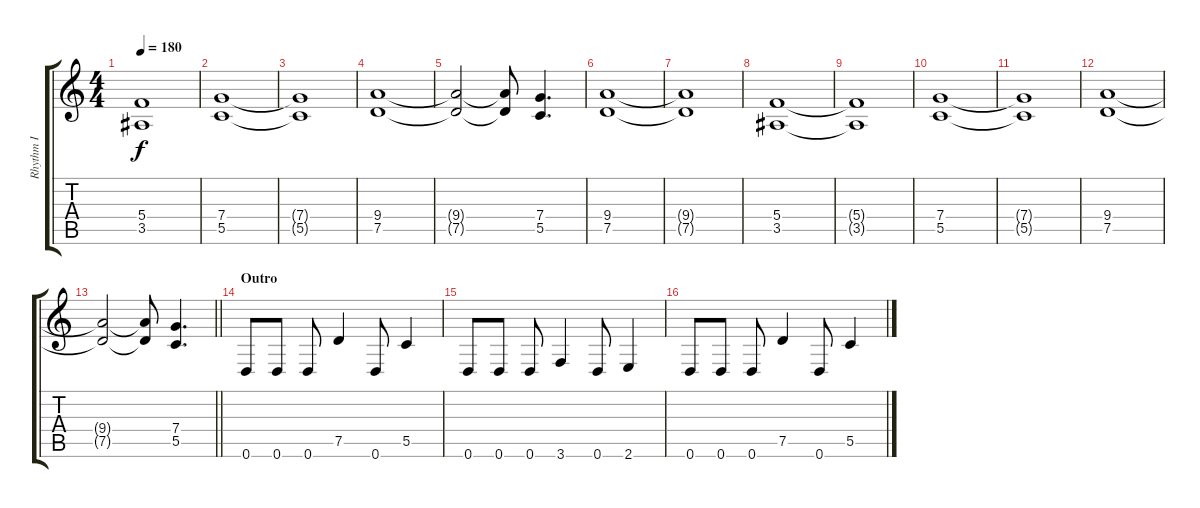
\track ("Rhythm I" "Rhythm I") {instrument electricguitarmuted}
\staff {score tabs}
\tuning (D4 A3 F3 C3 G2 D2) {hide}
\ts (4 4)
\tempo 180
\clef g2
\ks c
(5.4{t} 3.5{t}).1{dy f} |
(7.4 5.5).1 |
(7.4{t} 5.5{t}).1 |
(9.4 7.5).1 |
(9.4{t} 7.5{t}).2 (9.4{t} 7.5{t}).8 (7.4 5.5).4{d} |
(9.4 7.5).1 |
(9.4{t} 7.5{t}).1 |
(5.4 3.5).1 |
(5.4{t} 3.5{t}).1 |
(7.4 5.5).1 |
(7.4{t} 5.5{t}).1 |
(9.4 7.5).1 |
\barLineRight lightlight
(9.4{t} 7.5{t}).2 (9.4{t} 7.5{t}).8 (7.4 5.5).4{d} |
\section ("" "Outro")
0.6.8 0.6.8 0.6.8 7.5.4 0.6.8 5.5.4 |
0.6.8 0.6.8 0.6.8 3.6.4 0.6.8 2.6.4 |
0.6.8 0.6.8 0.6.8 7.5.4 0.6.8 5.5.4
